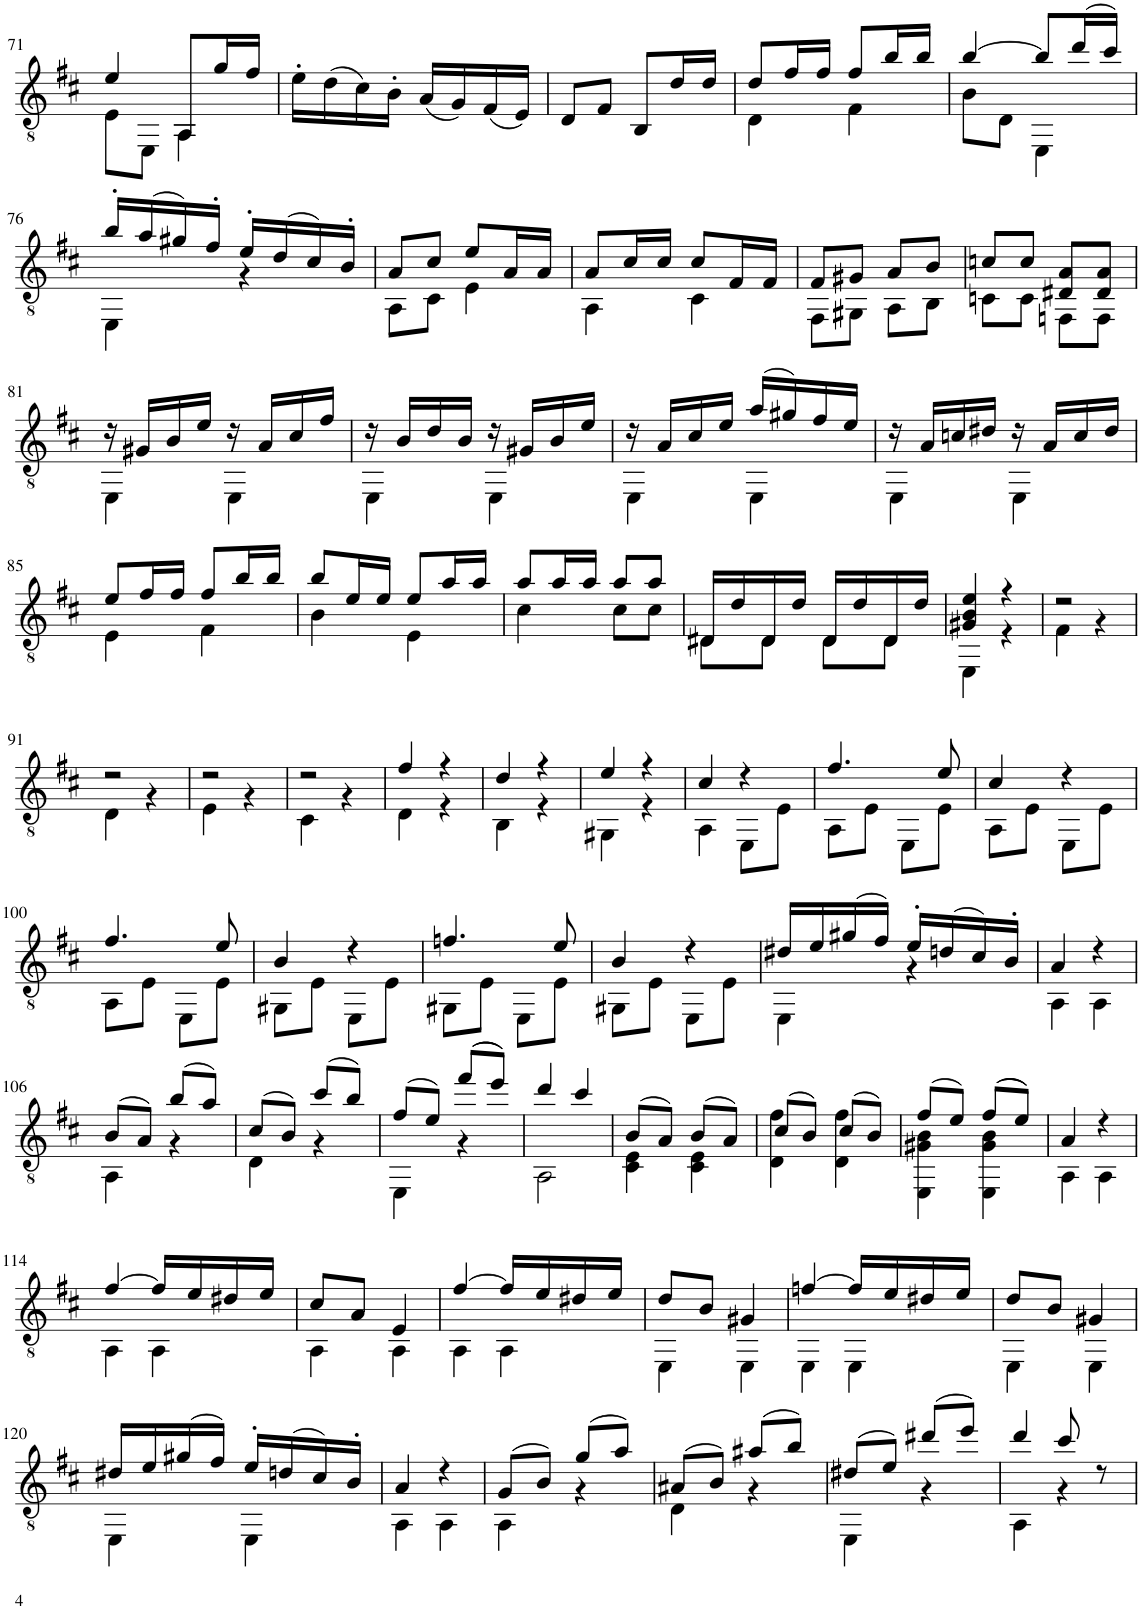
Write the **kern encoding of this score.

**kern
*part1
*staff1
*I"Guitar
!!LO:PB:g=z
*clefGv2
*k[f#c#]
*M2/4
=71
*^
4e/	8E\L
.	8EE\J
8AA/L	4AA\
16g/L	.
16f#/JJ	.
*v	*v
=72
16e'\LL
(16d\
16c#\)
16B'\JJ
(16A/LL
16G/)
(16F#/
16E/JJ)
=73
8D/L
8F#/J
8BB/L
16d/L
16d/JJ
=74
*^
8d/L	4D\
16f#/L	.
16f#/JJ	.
8f#/L	4F#\
16b/L	.
16b/JJ	.
=75	=75
[4b/	8B\L
.	8D\J
8b/L]	4EE\
(16dd/L	.
16cc#/JJ)	.
!!LO:LB:g=z	!!
=76	=76
16b'/LL	4EE\
(16a/	.
16g#X/)	.
16f#'/JJ	.
16e'/LL	4r
(16d/	.
16c#/)	.
16B'/JJ	.
=77	=77
8A/L	8AA\L
8c#/J	8C#\J
8e/L	4E\
16A/L	.
16A/JJ	.
=78	=78
8A/L	4AA\
16c#/L	.
16c#/JJ	.
8c#/L	4C#\
16F#/L	.
16F#/JJ	.
=79	=79
8F#/L	8FF#\L
8G#X/J	8GG#X\J
8A/L	8AA\L
8B/J	8BB\J
=80	=80
8cn/L	8Cn\L
8c/J	8C\J
8D#X/ 8A/L	8FFn\L
8D#/ 8A/J	8FF\J
!!LO:LB:g=z	!!
=81	=81
16r	4EE\
16G#X/LL	.
16B/	.
16e/JJ	.
16r	4EE\
16A/LL	.
16c#/	.
16f#/JJ	.
=82	=82
16r	4EE\
16B/LL	.
16d/	.
16B/JJ	.
16r	4EE\
16G#X/LL	.
16B/	.
16e/JJ	.
=83	=83
16r	4EE\
16A/LL	.
16c#/	.
16e/JJ	.
(16a/LL	4EE\
16g#X/)	.
16f#/	.
16e/JJ	.
=84	=84
16r	4EE\
16A/LL	.
16cn/	.
16d#X/JJ	.
16r	4EE\
16A/LL	.
16c/	.
16d#/JJ	.
!!LO:LB:g=z	!!
=85	=85
8e/L	4E\
16f#/L	.
16f#/JJ	.
8f#/L	4F#\
16b/L	.
16b/JJ	.
=86	=86
8b/L	4B\
16e/L	.
16e/JJ	.
8e/L	4E\
16a/L	.
16a/JJ	.
=87	=87
8a/L	4c#\
16a/L	.
16a/JJ	.
8a/L	8c#\L
8a/J	8c#\J
=88	=88
16D#X/LL	8D#\L
16d/	.
16D#/	8D#\J
16d/JJ	.
16D#/LL	8D#\L
16d/	.
16D#/	8D#\J
16d/JJ	.
=89	=89
4G#X/ 4B/ 4e/	4EE\
4r	4r
=90	=90
2r	4F#\
.	4r
!!LO:LB:g=z	!!
=91	=91
2r	4D\
.	4r
=92	=92
2r	4E\
.	4r
=93	=93
2r	4C#\
.	4r
=94	=94
4f#/	4D\
4r	4r
=95	=95
4d/	4BB\
4r	4r
=96	=96
4e/	4GG#X\
4r	4r
=97	=97
4c#/	4AA\
4r	8EE\L
.	8E\J
=98	=98
4.f#/	8AA\L
.	8E\J
.	8EE\L
8e/	8E\J
=99	=99
4c#/	8AA\L
.	8E\J
4r	8EE\L
.	8E\J
!!LO:LB:g=z	!!
=100	=100
4.f#/	8AA\L
.	8E\J
.	8EE\L
8e/	8E\J
=101	=101
4B/	8GG#X\L
.	8E\J
4r	8EE\L
.	8E\J
=102	=102
4.fn/	8GG#X\L
.	8E\J
.	8EE\L
8e/	8E\J
=103	=103
4B/	8GG#X\L
.	8E\J
4r	8EE\L
.	8E\J
=104	=104
16d#X/LL	4EE\
16e/	.
(16g#X/	.
16f#/JJ)	.
16e'/LL	4r
(16dn/	.
16c#/)	.
16B'/JJ	.
=105	=105
4A/	4AA\
4r	4AA\
!!LO:LB:g=z	!!
=106	=106
(8B/L	4AA\
8A/J)	.
(8b/L	4r
8a/J)	.
=107	=107
(8c#/L	4D\
8B/J)	.
(8cc#/L	4r
8b/J)	.
=108	=108
(8f#/L	4EE\
8e/J)	.
((8ff#/L	4r
8ee/J))	.
=109	=109
4dd/	2AA\
4cc#/	.
=110	=110
(8B/L	4C#\ 4E\
8A/J)	.
(8B/L	4C#\ 4E\
8A/J)	.
=111	=111
(8c#/L	4D\ 4f#\
8B/J)	.
(8c#/L	4D\ 4f#\
8B/J)	.
=112	=112
(8f#/L	4EE\ 4G#X\ 4B\
8e/J)	.
((8f#/L	4EE\ 4G#\ 4B\
8e/J))	.
=113	=113
4A/	4AA\
4r	4AA\
!!LO:LB:g=z	!!
=114	=114
[4f#/	4AA\
16f#/LL]	4AA\
16e/	.
16d#X/	.
16e/JJ	.
=115	=115
8c#/L	4AA\
8A/J	.
4E/	4AA\
=116	=116
[4f#/	4AA\
16f#/LL]	4AA\
16e/	.
16d#X/	.
16e/JJ	.
=117	=117
8d/L	4EE\
8B/J	.
4G#X/	4EE\
=118	=118
[4fn/	4EE\
16f/LL]	4EE\
16e/	.
16d#X/	.
16e/JJ	.
=119	=119
8d/L	4EE\
8B/J	.
4G#X/	4EE\
!!LO:LB:g=z	!!
=120	=120
16d#X/LL	4EE\
16e/	.
(16g#X/	.
16f#/JJ)	.
16e'/LL	4EE\
(16dn/	.
16c#/)	.
16B'/JJ	.
=121	=121
4A/	4AA\
4r	4AA\
=122	=122
(8G/L	4AA\
8B/J)	.
(8g/L	4r
8a/J)	.
=123	=123
(8A#X/L	4D\
8B/J)	.
(8a#X/L	4r
8b/J)	.
=124	=124
(8d#X/L	4EE\
8e/J)	.
(8dd#X/L	4r
8ee/J)	.
=125	=125
4dd/	4AA\
8cc#/	4r
8r	.
*v	*v
=
*-
